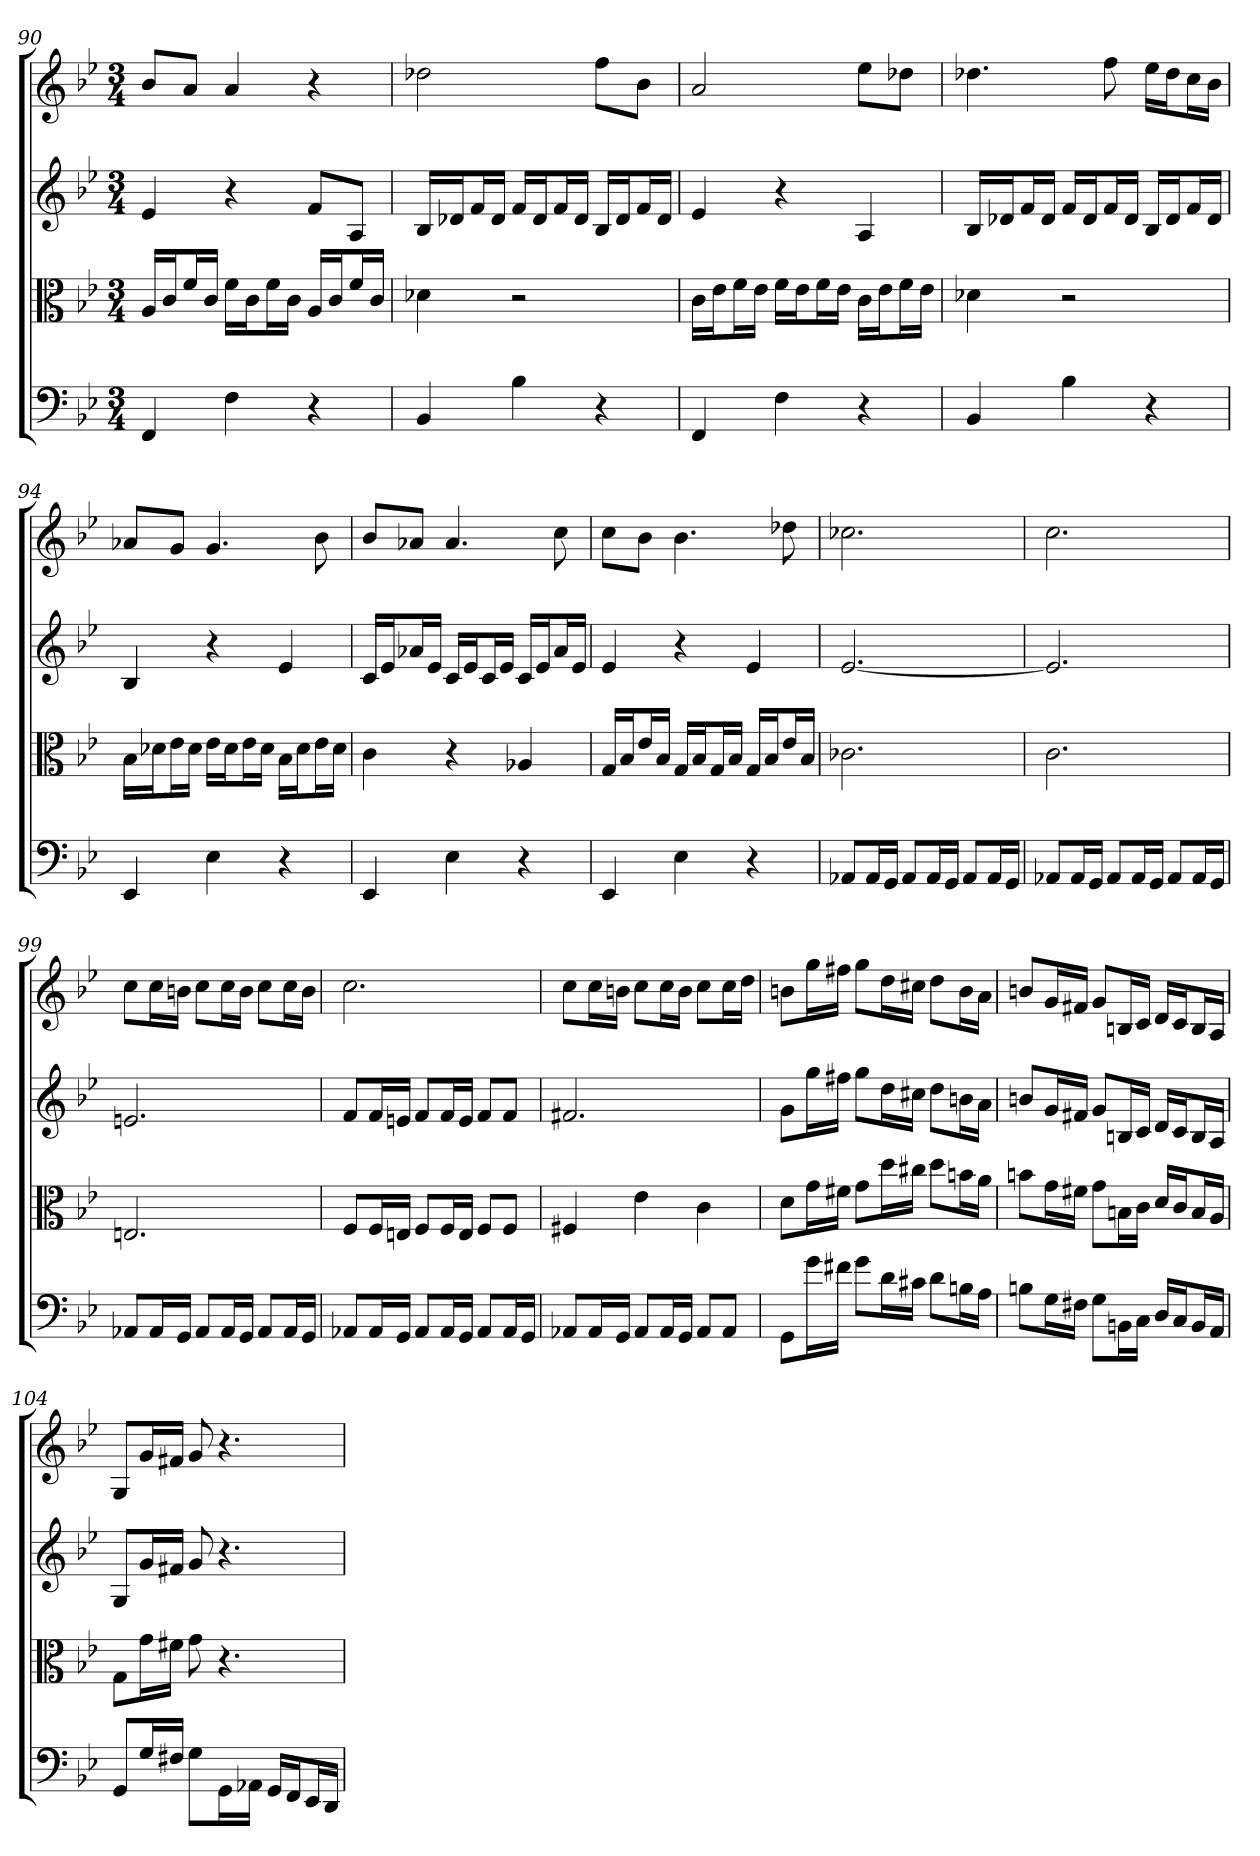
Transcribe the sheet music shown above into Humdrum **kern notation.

**kern	**kern	**kern	**kern
*part4	*part3	*part2	*part1
*staff4	*staff3	*staff2	*staff1
*clefF4	*clefC3	*	*
*k[b-e-]	*k[b-e-]	*k[b-e-]	*k[b-e-]
*B-:	*B-:	*B-:	*B-:
*M3/4	*M3/4	*M3/4	*M3/4
=90	=90	=90	=90
4FF	16A/LL	4e-	8b-L
.	16c/J	.	.
.	16f/L	.	8aJ
.	16c/JJ	.	.
4F	16f\LL	4r	4a
.	16c\J	.	.
.	16f\L	.	.
.	16c\JJ	.	.
4r	16A/LL	8fL	4r
.	16c/J	.	.
.	16f/L	8AJ	.
.	16c/JJ	.	.
=91	=91	=91	=91
4BB-	4d-X	16B-LL	2dd-X
.	.	16d-XJ	.
.	.	16fL	.
.	.	16d-JJ	.
4B-	2r	16fLL	.
.	.	16d-J	.
.	.	16fL	.
.	.	16d-JJ	.
4r	.	16B-LL	8ffL
.	.	16d-J	.
.	.	16fL	8b-J
.	.	16d-JJ	.
=92	=92	=92	=92
4FF	16c\LL	4e-	2a
.	16e-\J	.	.
.	16f\L	.	.
.	16e-\JJ	.	.
4F	16f\LL	4r	.
.	16e-\J	.	.
.	16f\L	.	.
.	16e-\JJ	.	.
4r	16c\LL	4A	8ee-L
.	16e-\J	.	.
.	16f\L	.	8dd-XJ
.	16e-\JJ	.	.
=93	=93	=93	=93
4BB-	4d-X	16B-LL	4.dd-X
.	.	16d-XJ	.
.	.	16fL	.
.	.	16d-JJ	.
4B-	2r	16fLL	.
.	.	16d-J	.
.	.	16fL	8ff
.	.	16d-JJ	.
4r	.	16B-LL	16ee-LL
.	.	16d-J	16dd-J
.	.	16fL	16ccL
.	.	16d-JJ	16b-JJ
=94	=94	=94	=94
4EE-	16B-\LL	4B-	8a-XL
.	16d-X\J	.	.
.	16e-\L	.	8gJ
.	16d-\JJ	.	.
4E-	16e-\LL	4r	4.g
.	16d-\J	.	.
.	16e-\L	.	.
.	16d-\JJ	.	.
4r	16B-\LL	4e-	.
.	16d-\J	.	.
.	16e-\L	.	8b-
.	16d-\JJ	.	.
=95	=95	=95	=95
4EE-	4c	16cLL	8b-L
.	.	16e-J	.
.	.	16a-XL	8a-XJ
.	.	16e-JJ	.
4E-	4r	16cLL	4.a-
.	.	16e-J	.
.	.	16cL	.
.	.	16e-JJ	.
4r	4A-X	16cLL	.
.	.	16e-J	.
.	.	16a-L	8cc
.	.	16e-JJ	.
=96	=96	=96	=96
4EE-	16G/LL	4e-	8ccL
.	16B-/J	.	.
.	16e-/L	.	8b-J
.	16B-/JJ	.	.
4E-	16G/LL	4r	4.b-
.	16B-/J	.	.
.	16G/L	.	.
.	16B-/JJ	.	.
4r	16G/LL	4e-	.
.	16B-/J	.	.
.	16e-/L	.	8dd-X
.	16B-/JJ	.	.
=97	=97	=97	=97
8AA-X/L	2.c-X	[2.e-	2.cc-X
16AA-/L	.	.	.
16GG/JJ	.	.	.
8AA-/L	.	.	.
16AA-/L	.	.	.
16GG/JJ	.	.	.
8AA-/L	.	.	.
16AA-/L	.	.	.
16GG/JJ	.	.	.
=98	=98	=98	=98
8AA-X/L	2.c	2.e-]	2.cc
16AA-/L	.	.	.
16GG/JJ	.	.	.
8AA-/L	.	.	.
16AA-/L	.	.	.
16GG/JJ	.	.	.
8AA-/L	.	.	.
16AA-/L	.	.	.
16GG/JJ	.	.	.
=99	=99	=99	=99
8AA-X/L	2.En	2.en	8ccL
16AA-/L	.	.	16ccL
16GG/JJ	.	.	16bnJJ
8AA-/L	.	.	8ccL
16AA-/L	.	.	16ccL
16GG/JJ	.	.	16bJJ
8AA-/L	.	.	8ccL
16AA-/L	.	.	16ccL
16GG/JJ	.	.	16bJJ
=100	=100	=100	=100
8AA-X/L	8F/L	8fL	2.cc
16AA-/L	16F/L	16fL	.
16GG/JJ	16En/JJ	16enJJ	.
8AA-/L	8F/L	8fL	.
16AA-/L	16F/L	16fL	.
16GG/JJ	16E/JJ	16eJJ	.
8AA-/L	8F/L	8fL	.
16AA-/L	8F/J	8fJ	.
16GG/JJ	.	.	.
=101	=101	=101	=101
8AA-X/L	4F#X	2.f#X	8ccL
16AA-/L	.	.	16ccL
16GG/JJ	.	.	16bnJJ
8AA-/L	4e-	.	8ccL
16AA-/L	.	.	16ccL
16GG/JJ	.	.	16bJJ
8AA-/L	4c	.	8ccL
8AA-/J	.	.	16ccL
.	.	.	16ddJJ
=102	=102	=102	=102
8GG\L	8d\L	8gL	8bnL
16g\L	16g\L	16ggL	16ggL
16f#X\JJ	16f#X\JJ	16ff#XJJ	16ff#XJJ
8g\L	8g\L	8ggL	8ggL
16d\L	16dd\L	16ddL	16ddL
16c#X\JJ	16cc#X\JJ	16cc#XJJ	16cc#XJJ
8d\L	8dd\L	8ddL	8ddL
16Bn\L	16bn\L	16bnL	16bL
16A\JJ	16a\JJ	16aJJ	16aJJ
=103	=103	=103	=103
8Bn\L	8bn\L	8bnL	8bnL
16G\L	16g\L	16gL	16gL
16F#X\JJ	16f#X\JJ	16f#XJJ	16f#XJJ
8G\L	8g\L	8gL	8gL
16BBn\L	16Bn\L	16BnL	16BnL
16C\JJ	16c\JJ	16cJJ	16cJJ
16D/LL	16d/LL	16dLL	16dLL
16C/J	16c/J	16cJ	16cJ
16BB/L	16B/L	16BL	16BL
16AA/JJ	16A/JJ	16AJJ	16AJJ
=104	=104	=104	=104
8GG/L	8G\L	8GL	8GL
16G/L	16g\L	16gL	16gL
16F#X/JJ	16f#X\JJ	16f#XJJ	16f#XJJ
8G\L	8g	8g	8g
16GG\L	4.r	4.r	4.r
16AA-X\JJ	.	.	.
16GG/LL	.	.	.
16FF/J	.	.	.
16EE-/L	.	.	.
16DD/JJ	.	.	.
=	=	=	=
*-	*-	*-	*-
